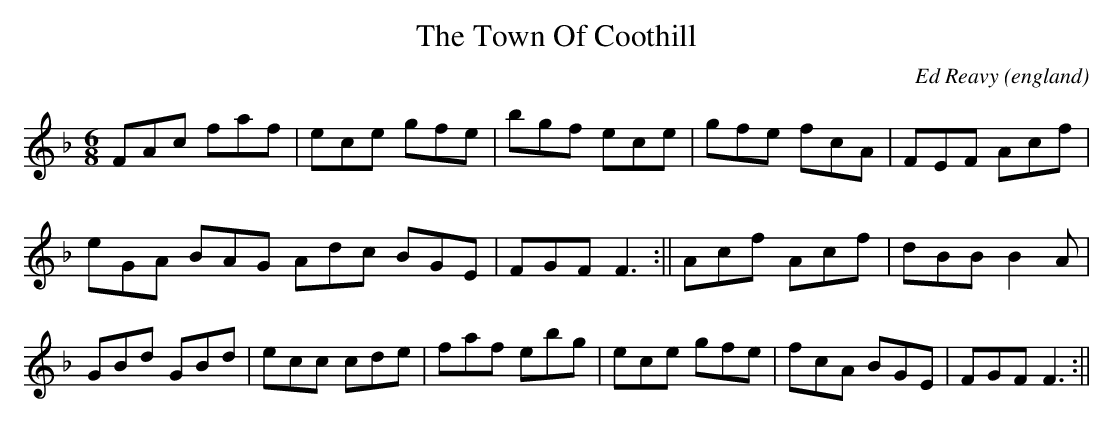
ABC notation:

X:1
T:The Town Of Coothill
O:england
C:Ed Reavy
M:6/8
L:1/8
K:F
FAc faf|ece gfe|bgf ece|gfe fcA|FEF Acf|
eGA BAG Adc BGE|FGF F3:||Acf Acf|dBB B2 A|
GBd GBd|ecc cde|faf ebg|ece gfe|fcA BGE|FGF F3:||
